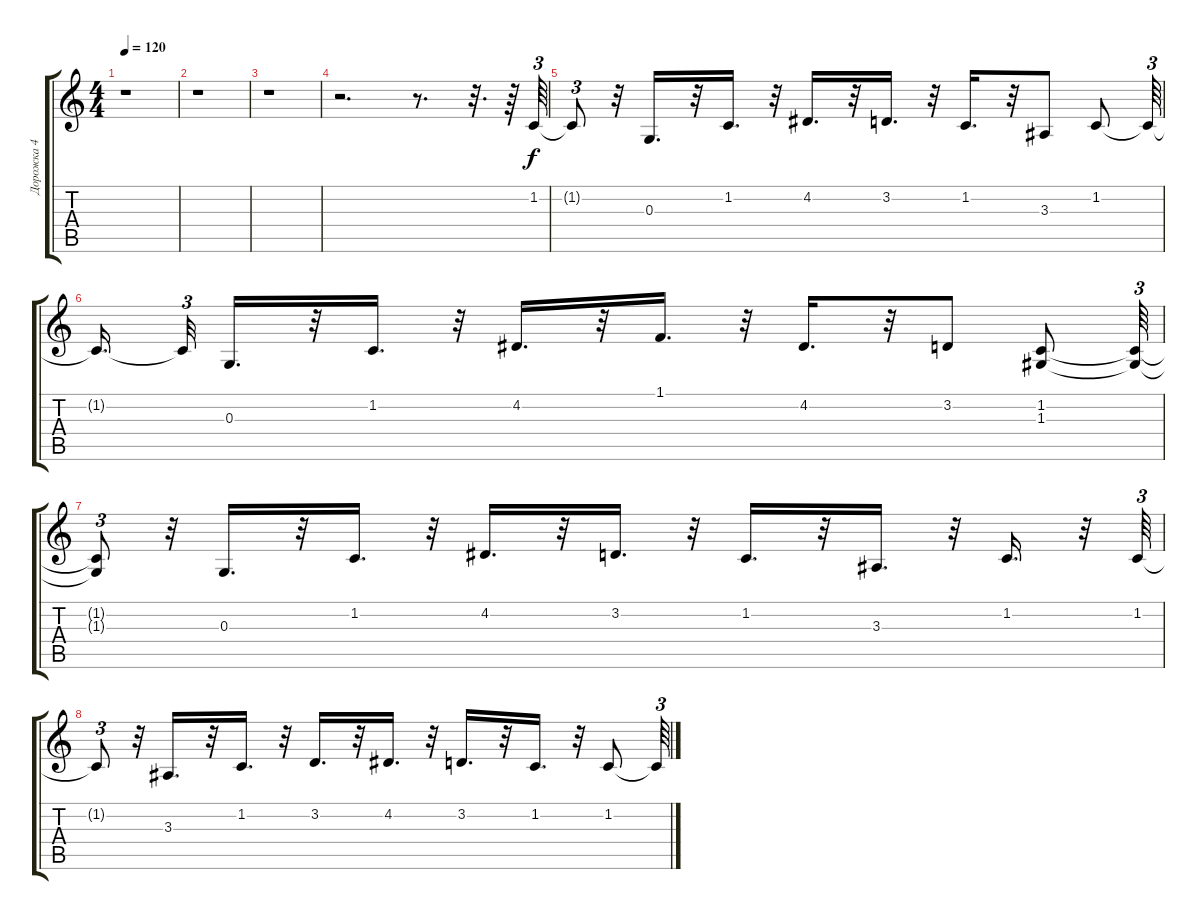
\track ("Дорожка 4" "Дорожка 4") {instrument electricpiano2}
\staff {score tabs}
\tuning (E4 B3 G3 D3 A2 E2) {hide}
\ts (4 4)
\tempo 120
\clef g2
\ks c
r.1{dy f} |
r.1 |
r.1 |
r.2{d} r.8{d} r.32{d} r.64 1.2.64{tu (3 2)} |
1.2{t}.8{tu (3 2)} r.32 0.3.16{d} r.32 1.2.16{d} r.32 4.2.16{d} r.32 3.2.16{d} r.32 1.2.16{d} r.32 3.3.8 1.2.8 1.2{t}.64{tu (3 2)} |
1.2{t}.16{d beam splitsecondary} 1.2{t}.32{tu (3 2)} 0.3.16{d} r.32 1.2.16{d} r.32 4.2.16{d} r.32 1.1.16{d} r.32 4.2.16{d} r.32 3.2.8 (1.2 1.3).8 (1.2{t} 1.3{t}).64{tu (3 2)} |
(1.2{t} 1.3{t}).8{tu (3 2)} r.32 0.3.16{d} r.32 1.2.16{d} r.32 4.2.16{d} r.32 3.2.16{d} r.32 1.2.16{d} r.32 3.3.16{d} r.32 1.2.16{d} r.32 1.2.64{tu (3 2)} |
1.2{t}.8{tu (3 2)} r.32 3.3.16{d} r.32 1.2.16{d} r.32 3.2.16{d} r.32 4.2.16{d} r.32 3.2.16{d} r.32 1.2.16{d} r.32 1.2.8 1.2{t}.64{tu (3 2)}
